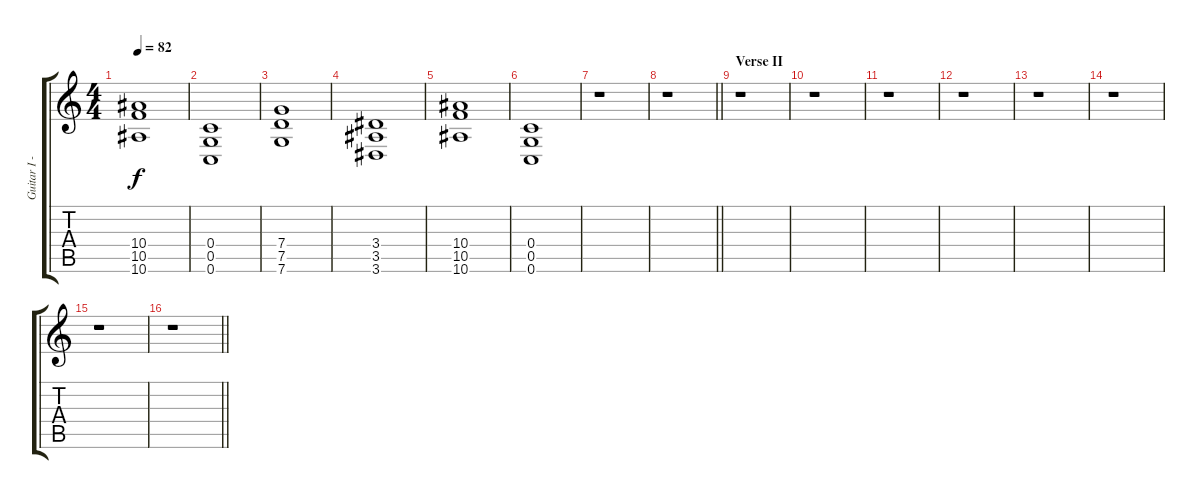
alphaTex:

\track ("Guitar I - Richard Kruspe" "Guitar I -") {instrument distortionguitar}
\staff {score tabs}
\tuning (D4 A3 F3 C3 G2 C2) {hide}
\ts (4 4)
\tempo 82
\clef g2
\ks c
(10.4 10.5 10.6).1{dy f} |
(0.4 0.5 0.6).1 |
(7.4 7.5 7.6).1 |
(3.4 3.5 3.6).1 |
(10.4 10.5 10.6).1 |
(0.4 0.5 0.6).1 |
r.1 |
\barLineRight lightlight
r.1 |
\section ("" "Verse II")
r.1 |
r.1 |
r.1 |
r.1 |
r.1 |
r.1 |
r.1 |
\barLineRight lightlight
r.1
